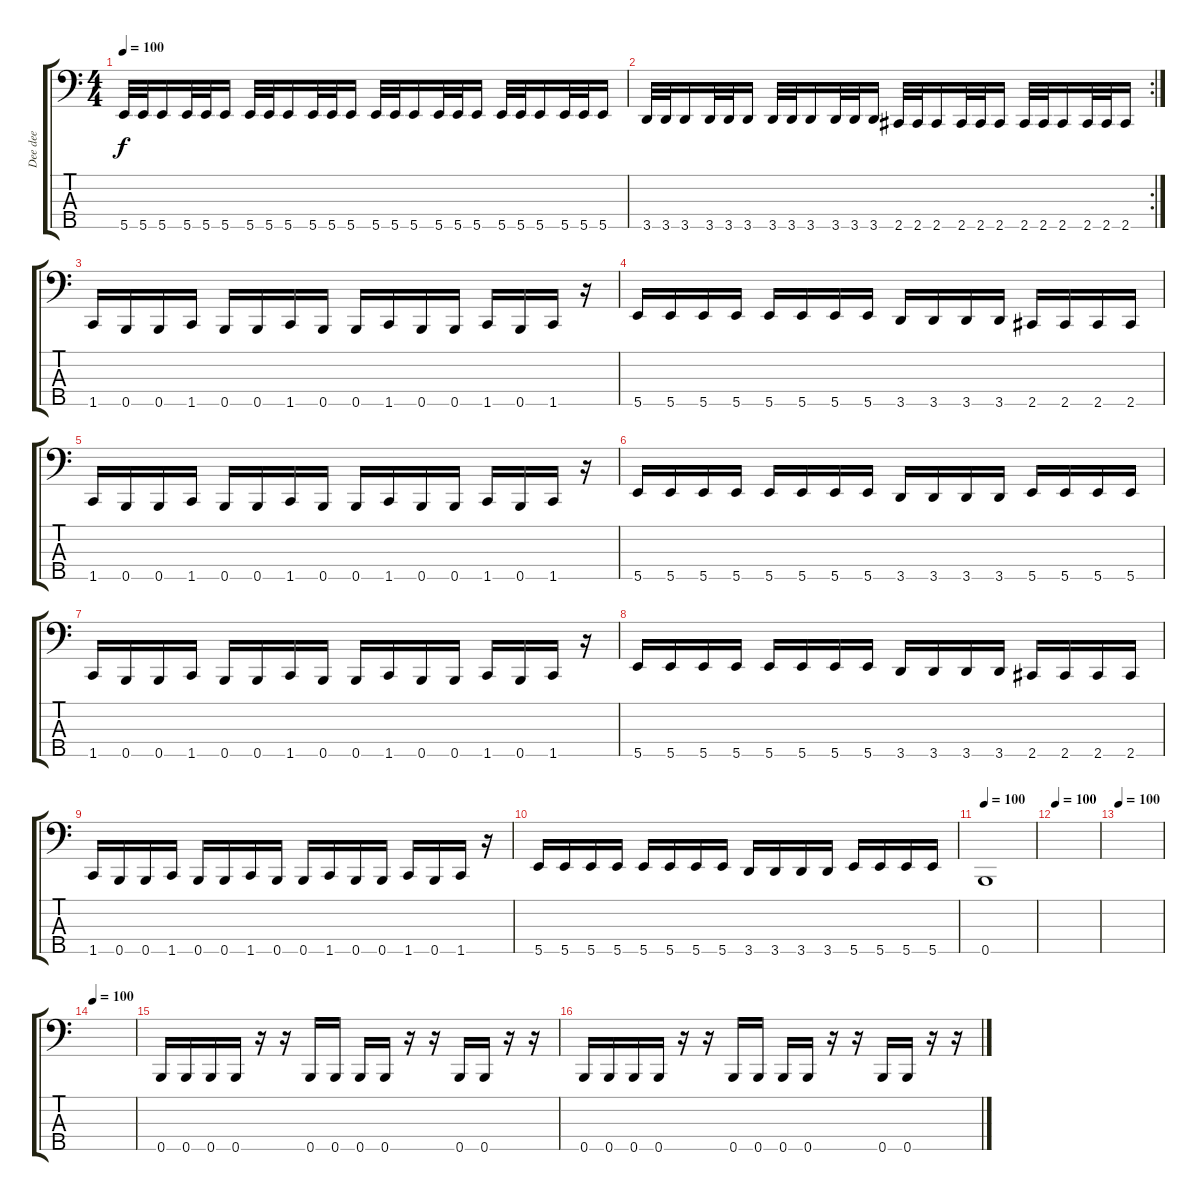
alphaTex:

\track ("Dee dee" "Dee dee") {instrument electricbasspick}
\staff {score tabs}
\tuning (G2 D2 A1 E1 B0) {hide}
\ts (4 4)
\tempo 100
\clef f4
\ks c
5.5.32{dy f} 5.5.32 5.5.16 5.5.32 5.5.32 5.5.16 5.5.32 5.5.32 5.5.16 5.5.32 5.5.32 5.5.16 5.5.32 5.5.32 5.5.16 5.5.32 5.5.32 5.5.16 5.5.32 5.5.32 5.5.16 5.5.32 5.5.32 5.5.16 |
\rc 2
3.5.32 3.5.32 3.5.16 3.5.32 3.5.32 3.5.16 3.5.32 3.5.32 3.5.16 3.5.32 3.5.32 3.5.16 2.5.32 2.5.32 2.5.16 2.5.32 2.5.32 2.5.16 2.5.32 2.5.32 2.5.16 2.5.32 2.5.32 2.5.16 |
1.5.16 0.5.16 0.5.16 1.5.16 0.5.16 0.5.16 1.5.16 0.5.16 0.5.16 1.5.16 0.5.16 0.5.16 1.5.16 0.5.16 1.5.16 r.16 |
5.5.16 5.5.16 5.5.16 5.5.16 5.5.16 5.5.16 5.5.16 5.5.16 3.5.16 3.5.16 3.5.16 3.5.16 2.5.16 2.5.16 2.5.16 2.5.16 |
1.5.16 0.5.16 0.5.16 1.5.16 0.5.16 0.5.16 1.5.16 0.5.16 0.5.16 1.5.16 0.5.16 0.5.16 1.5.16 0.5.16 1.5.16 r.16 |
5.5.16 5.5.16 5.5.16 5.5.16 5.5.16 5.5.16 5.5.16 5.5.16 3.5.16 3.5.16 3.5.16 3.5.16 5.5.16 5.5.16 5.5.16 5.5.16 |
1.5.16 0.5.16 0.5.16 1.5.16 0.5.16 0.5.16 1.5.16 0.5.16 0.5.16 1.5.16 0.5.16 0.5.16 1.5.16 0.5.16 1.5.16 r.16 |
5.5.16 5.5.16 5.5.16 5.5.16 5.5.16 5.5.16 5.5.16 5.5.16 3.5.16 3.5.16 3.5.16 3.5.16 2.5.16 2.5.16 2.5.16 2.5.16 |
1.5.16 0.5.16 0.5.16 1.5.16 0.5.16 0.5.16 1.5.16 0.5.16 0.5.16 1.5.16 0.5.16 0.5.16 1.5.16 0.5.16 1.5.16 r.16 |
5.5.16 5.5.16 5.5.16 5.5.16 5.5.16 5.5.16 5.5.16 5.5.16 3.5.16 3.5.16 3.5.16 3.5.16 5.5.16 5.5.16 5.5.16 5.5.16 |
\tempo 100
0.5.1 |
\tempo 100
|
\tempo 100
|
\tempo 100
|
0.5.16 0.5.16 0.5.16 0.5.16 r.16 r.16 0.5.16 0.5.16 0.5.16 0.5.16 r.16 r.16 0.5.16 0.5.16 r.16 r.16 |
0.5.16 0.5.16 0.5.16 0.5.16 r.16 r.16 0.5.16 0.5.16 0.5.16 0.5.16 r.16 r.16 0.5.16 0.5.16 r.16 r.16
